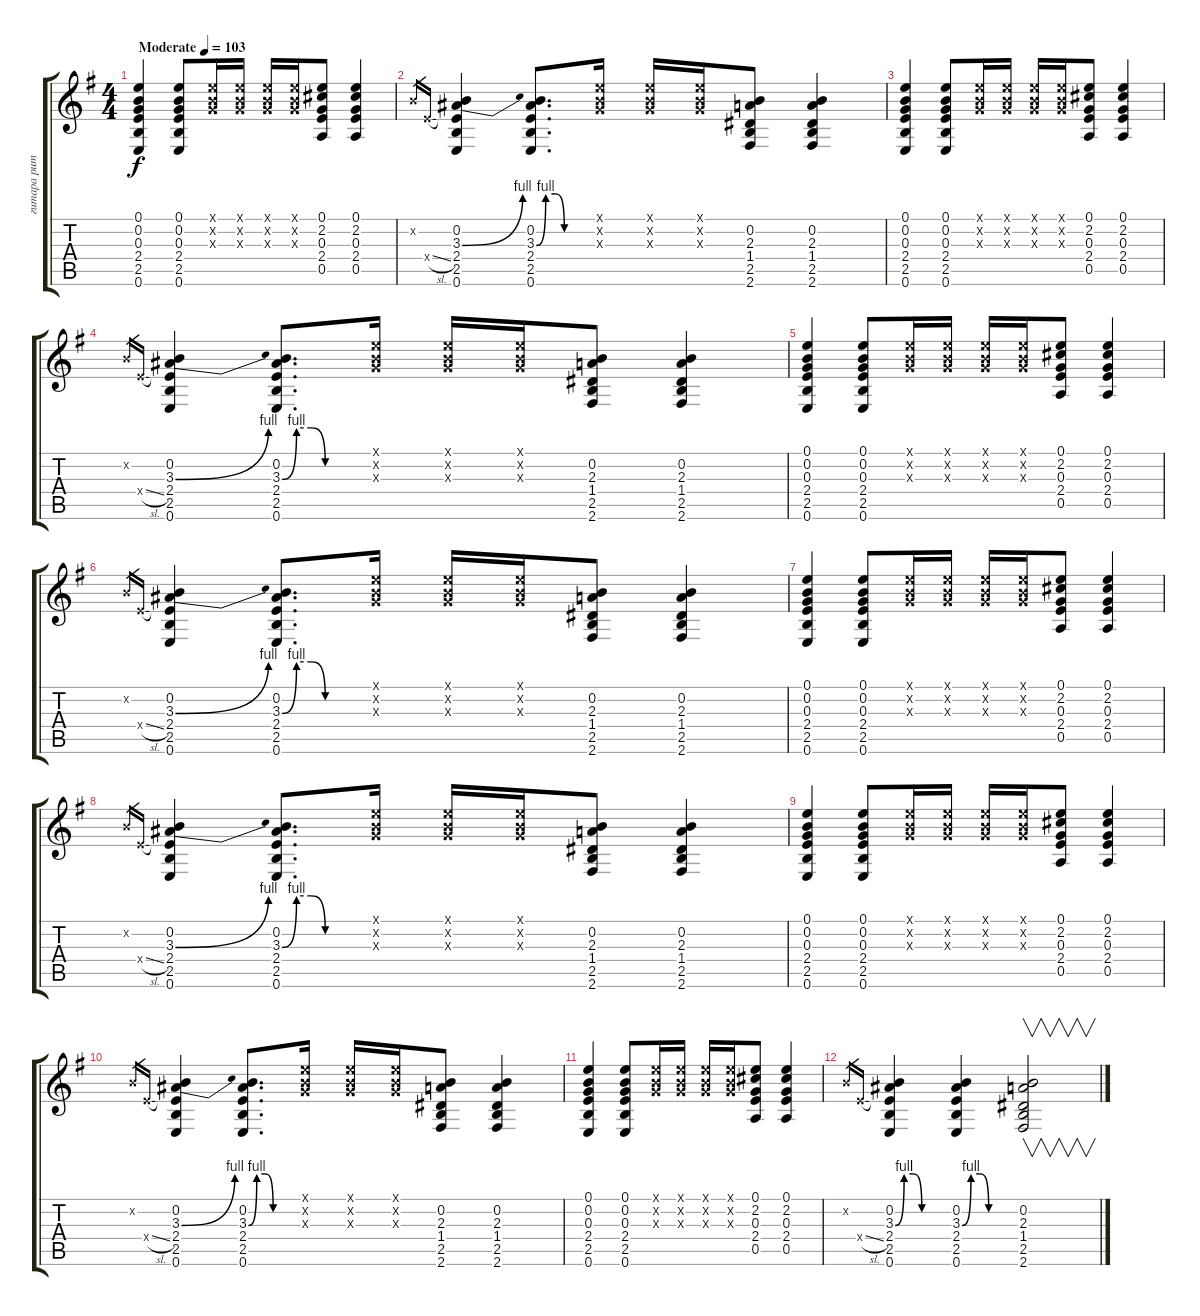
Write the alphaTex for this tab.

\track ("гитара ритм чистая" "гитара рит") {instrument electricguitarclean}
\staff {score tabs}
\tuning (E4 B3 G3 D3 A2 E2) {hide}
\ts (4 4)
\tempo (103 "Moderate")
\clef g2
\ks eminor
(0.1 0.2 0.3 2.4 2.5 0.6).4{dy f instrument electricguitarclean} (0.1 0.2 0.3 2.4 2.5 0.6).8 (0.1{x} 0.2{x} 0.3{x}).16 (0.1{x} 0.2{x} 0.3{x}).16 (0.1{x} 0.2{x} 0.3{x}).16 (0.1{x} 0.2{x} 0.3{x}).16 (0.1 2.2 0.3 2.4 0.5).8 (0.1 2.2 0.3 2.4 0.5).4 |
0.2{x}.16{gr} 2.4{sl x}.16{gr} (0.2 3.3{be (bend 0 0 60 4)} 2.4 2.5 0.6).4 (0.2 3.3{be (custom 0 0 10 4 20 4 30 0 60 0)} 2.4 2.5 0.6).8{d} (0.1{x} 0.2{x} 0.3{x}).16 (0.1{x} 0.2{x} 0.3{x}).16 (0.1{x} 0.2{x} 0.3{x}).16 (0.2 2.3 1.4 2.5 2.6).8 (0.2 2.3 1.4 2.5 2.6).4 |
(0.1 0.2 0.3 2.4 2.5 0.6).4 (0.1 0.2 0.3 2.4 2.5 0.6).8 (0.1{x} 0.2{x} 0.3{x}).16 (0.1{x} 0.2{x} 0.3{x}).16 (0.1{x} 0.2{x} 0.3{x}).16 (0.1{x} 0.2{x} 0.3{x}).16 (0.1 2.2 0.3 2.4 0.5).8 (0.1 2.2 0.3 2.4 0.5).4 |
0.2{x}.16{gr} 2.4{sl x}.16{gr} (0.2 3.3{be (bend 0 0 60 4)} 2.4 2.5 0.6).4 (0.2 3.3{be (custom 0 0 10 4 20 4 30 0 60 0)} 2.4 2.5 0.6).8{d} (0.1{x} 0.2{x} 0.3{x}).16 (0.1{x} 0.2{x} 0.3{x}).16 (0.1{x} 0.2{x} 0.3{x}).16 (0.2 2.3 1.4 2.5 2.6).8 (0.2 2.3 1.4 2.5 2.6).4 |
(0.1 0.2 0.3 2.4 2.5 0.6).4 (0.1 0.2 0.3 2.4 2.5 0.6).8 (0.1{x} 0.2{x} 0.3{x}).16 (0.1{x} 0.2{x} 0.3{x}).16 (0.1{x} 0.2{x} 0.3{x}).16 (0.1{x} 0.2{x} 0.3{x}).16 (0.1 2.2 0.3 2.4 0.5).8 (0.1 2.2 0.3 2.4 0.5).4 |
0.2{x}.16{gr} 2.4{sl x}.16{gr} (0.2 3.3{be (bend 0 0 60 4)} 2.4 2.5 0.6).4 (0.2 3.3{be (custom 0 0 10 4 20 4 30 0 60 0)} 2.4 2.5 0.6).8{d} (0.1{x} 0.2{x} 0.3{x}).16 (0.1{x} 0.2{x} 0.3{x}).16 (0.1{x} 0.2{x} 0.3{x}).16 (0.2 2.3 1.4 2.5 2.6).8 (0.2 2.3 1.4 2.5 2.6).4 |
(0.1 0.2 0.3 2.4 2.5 0.6).4 (0.1 0.2 0.3 2.4 2.5 0.6).8 (0.1{x} 0.2{x} 0.3{x}).16 (0.1{x} 0.2{x} 0.3{x}).16 (0.1{x} 0.2{x} 0.3{x}).16 (0.1{x} 0.2{x} 0.3{x}).16 (0.1 2.2 0.3 2.4 0.5).8 (0.1 2.2 0.3 2.4 0.5).4 |
0.2{x}.16{gr} 2.4{sl x}.16{gr} (0.2 3.3{be (bend 0 0 60 4)} 2.4 2.5 0.6).4 (0.2 3.3{be (custom 0 0 10 4 20 4 30 0 60 0)} 2.4 2.5 0.6).8{d} (0.1{x} 0.2{x} 0.3{x}).16 (0.1{x} 0.2{x} 0.3{x}).16 (0.1{x} 0.2{x} 0.3{x}).16 (0.2 2.3 1.4 2.5 2.6).8 (0.2 2.3 1.4 2.5 2.6).4 |
(0.1 0.2 0.3 2.4 2.5 0.6).4 (0.1 0.2 0.3 2.4 2.5 0.6).8 (0.1{x} 0.2{x} 0.3{x}).16 (0.1{x} 0.2{x} 0.3{x}).16 (0.1{x} 0.2{x} 0.3{x}).16 (0.1{x} 0.2{x} 0.3{x}).16 (0.1 2.2 0.3 2.4 0.5).8 (0.1 2.2 0.3 2.4 0.5).4 |
0.2{x}.16{gr} 2.4{sl x}.16{gr} (0.2 3.3{be (bend 0 0 60 4)} 2.4 2.5 0.6).4 (0.2 3.3{be (custom 0 0 10 4 20 4 30 0 60 0)} 2.4 2.5 0.6).8{d} (0.1{x} 0.2{x} 0.3{x}).16 (0.1{x} 0.2{x} 0.3{x}).16 (0.1{x} 0.2{x} 0.3{x}).16 (0.2 2.3 1.4 2.5 2.6).8 (0.2 2.3 1.4 2.5 2.6).4 |
(0.1 0.2 0.3 2.4 2.5 0.6).4 (0.1 0.2 0.3 2.4 2.5 0.6).8 (0.1{x} 0.2{x} 0.3{x}).16 (0.1{x} 0.2{x} 0.3{x}).16 (0.1{x} 0.2{x} 0.3{x}).16 (0.1{x} 0.2{x} 0.3{x}).16 (0.1 2.2 0.3 2.4 0.5).8 (0.1 2.2 0.3 2.4 0.5).4 |
0.2{x}.16{gr} 2.4{sl x}.16{gr} (0.2 3.3{be (custom 0 0 10 4 20 4 30 0 60 0)} 2.4 2.5 0.6).4 (0.2 3.3{be (custom 0 0 10 4 20 4 30 0 60 0)} 2.4 2.5 0.6).4 (0.2 2.3 1.4 2.5 2.6).2{v}
